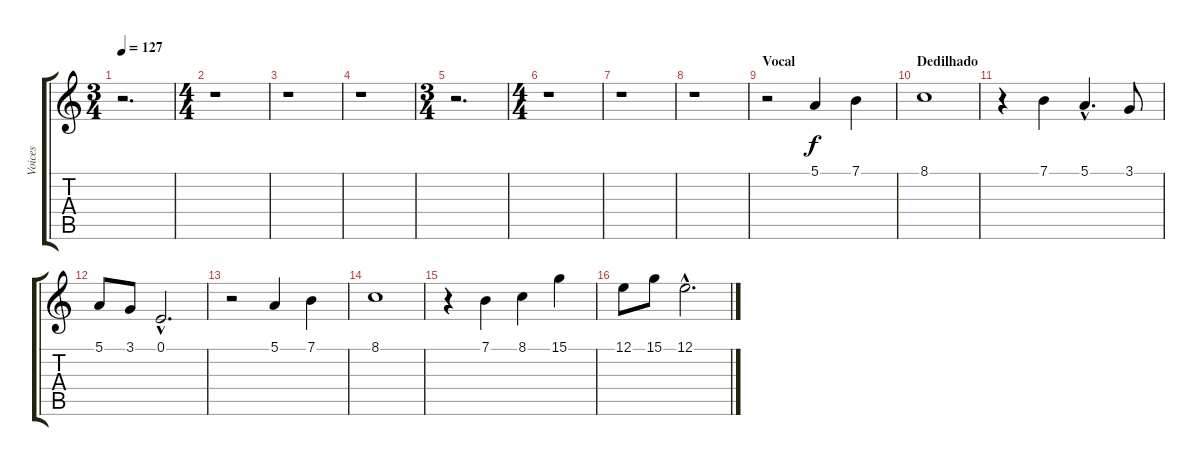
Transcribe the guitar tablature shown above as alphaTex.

\track ("Voices" "Voices") {instrument lead6voice}
\staff {score tabs}
\tuning (E4 B3 G3 D3 A2 E2) {hide}
\ts (3 4)
\tempo 127
\clef g2
\ks c
r.2{d dy f} |
\ts (4 4)
r.1 |
r.1 |
r.1 |
\ts (3 4)
r.2{d} |
\ts (4 4)
r.1 |
r.1 |
r.1 |
\section ("" "Vocal")
r.2 5.1.4 7.1.4 |
\section ("" "Dedilhado")
8.1.1 |
r.4 7.1.4 5.1{hac}.4{d} 3.1.8 |
5.1.8 3.1.8 0.1{hac}.2{d} |
r.2 5.1.4 7.1.4 |
8.1.1 |
r.4 7.1.4 8.1.4 15.1.4 |
12.1.8 15.1.8 12.1{hac}.2{d}
